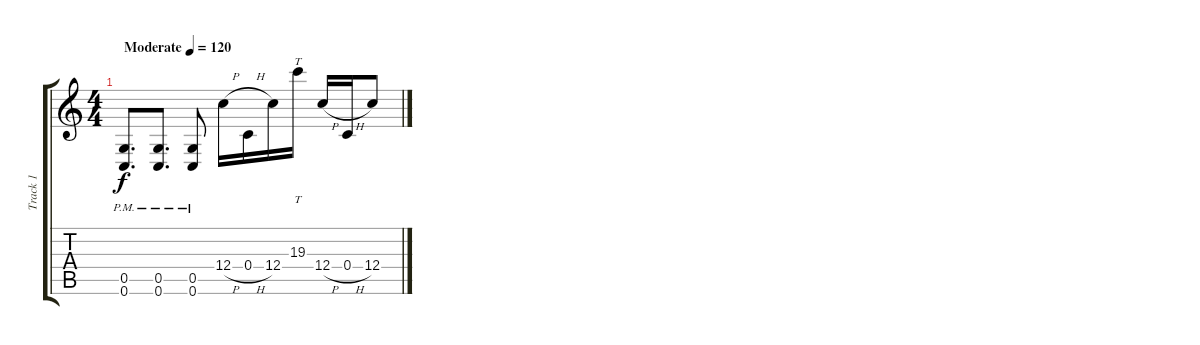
\track ("Track 1" "Track 1") {instrument distortionguitar}
\staff {score tabs}
\tuning (D4 A3 F3 C3 G2 C2) {hide}
\ts (4 4)
\tempo (120 "Moderate")
\clef g2
\ks c
(0.5{pm} 0.6{pm}).8{d dy f instrument distortionguitar} (0.5{pm} 0.6{pm}).8{d} (0.5{pm} 0.6{pm}).8 12.4{h}.16 0.4{h}.16 12.4.16 19.3.16{tt} 12.4{h}.16 0.4{h}.16 12.4.8
